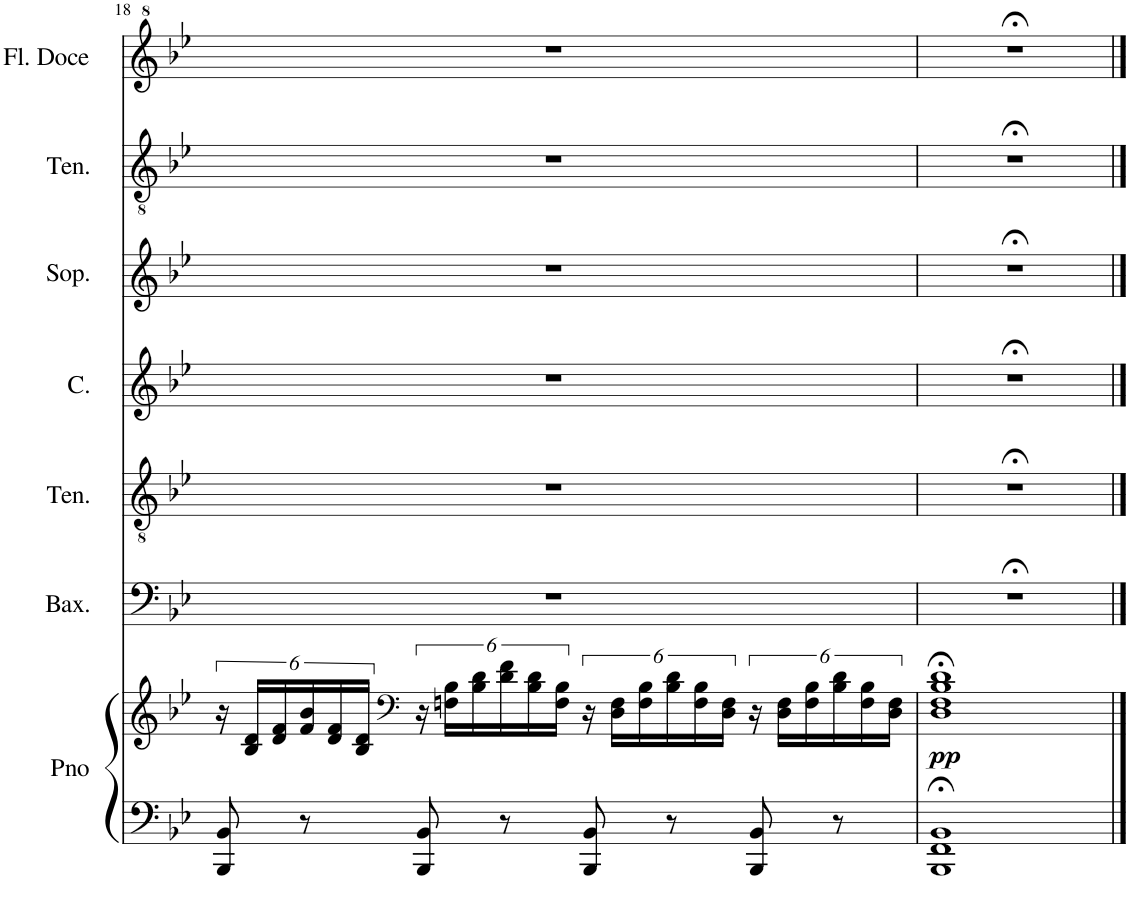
**kern	**kern	**dynam	**kern	**kern	**kern	**kern	**kern	**kern
*part7	*part7	*part7	*part6	*part5	*part4	*part3	*part2	*part1
*staff8	*staff7	*staff7/8	*staff6	*staff5	*staff4	*staff3	*staff2	*staff1
*I"Piano	*	*	*I"Baixo	*I"Tenor	*I"Contralto	*I"Soprano	*I"Tenor	*I"Flauta Doce
*I'Pno	*	*	*I'Bax.	*I'Ten.	*I'C.	*I'Sop.	*I'Ten.	*I'Fl. Doce
!!LO:PB:g=z
*clefF4	*clefG2	*	*clefF4	*clefGv2	*clefG2	*clefG2	*clefGv2	*clefG^2
*k[b-e-]	*k[b-e-]	*	*k[b-e-]	*k[b-e-]	*k[b-e-]	*k[b-e-]	*k[b-e-]	*k[b-e-]
*M4/4	*M4/4	*	*M4/4	*M4/4	*M4/4	*M4/4	*M4/4	*M4/4
*met(c)	*met(c)	*	*met(c)	*met(c)	*met(c)	*met(c)	*met(c)	*met(c)
=18	=18	=18	=18	=18	=18	=18	=18	=18
8BBB-/ 8BB-/	24r	.	1r	1r	1r	1r	1r	1r
.	24B-/ 24d/LL	.	.	.	.	.	.	.
.	24d/ 24f/	.	.	.	.	.	.	.
8r	24f/ 24b-/	.	.	.	.	.	.	.
.	24d/ 24f/	.	.	.	.	.	.	.
.	24B-/ 24d/JJ	.	.	.	.	.	.	.
*	*clefF4	*	*	*	*	*	*	*
8BBB-/ 8BB-/	24r	.	.	.	.	.	.	.
.	24Fn\ 24B-\LL	.	.	.	.	.	.	.
.	24B-\ 24d\	.	.	.	.	.	.	.
8r	24d\ 24f\	.	.	.	.	.	.	.
.	24B-\ 24d\	.	.	.	.	.	.	.
.	24F\ 24B-\JJ	.	.	.	.	.	.	.
8BBB-/ 8BB-/	24r	.	.	.	.	.	.	.
.	24D\ 24F\LL	.	.	.	.	.	.	.
.	24F\ 24B-\	.	.	.	.	.	.	.
8r	24B-\ 24d\	.	.	.	.	.	.	.
.	24F\ 24B-\	.	.	.	.	.	.	.
.	24D\ 24F\JJ	.	.	.	.	.	.	.
8BBB-/ 8BB-/	24r	.	.	.	.	.	.	.
.	24D\ 24F\LL	.	.	.	.	.	.	.
.	24F\ 24B-\	.	.	.	.	.	.	.
8r	24B-\ 24d\	.	.	.	.	.	.	.
.	24F\ 24B-\	.	.	.	.	.	.	.
.	24D\ 24F\JJ	.	.	.	.	.	.	.
=19	=19	=19	=19	=19	=19	=19	=19	=19
!	!	!LO:DY:b	!	!	!	!	!	!
1BBB-;< 1FF;< 1BB-;<	1D;< 1F;< 1B-;< 1d;<	pp	1r;<	1r;<	1r;<	1r;<	1r;<	1r;<
==	==	==	==	==	==	==	==	==
*-	*-	*-	*-	*-	*-	*-	*-	*-
